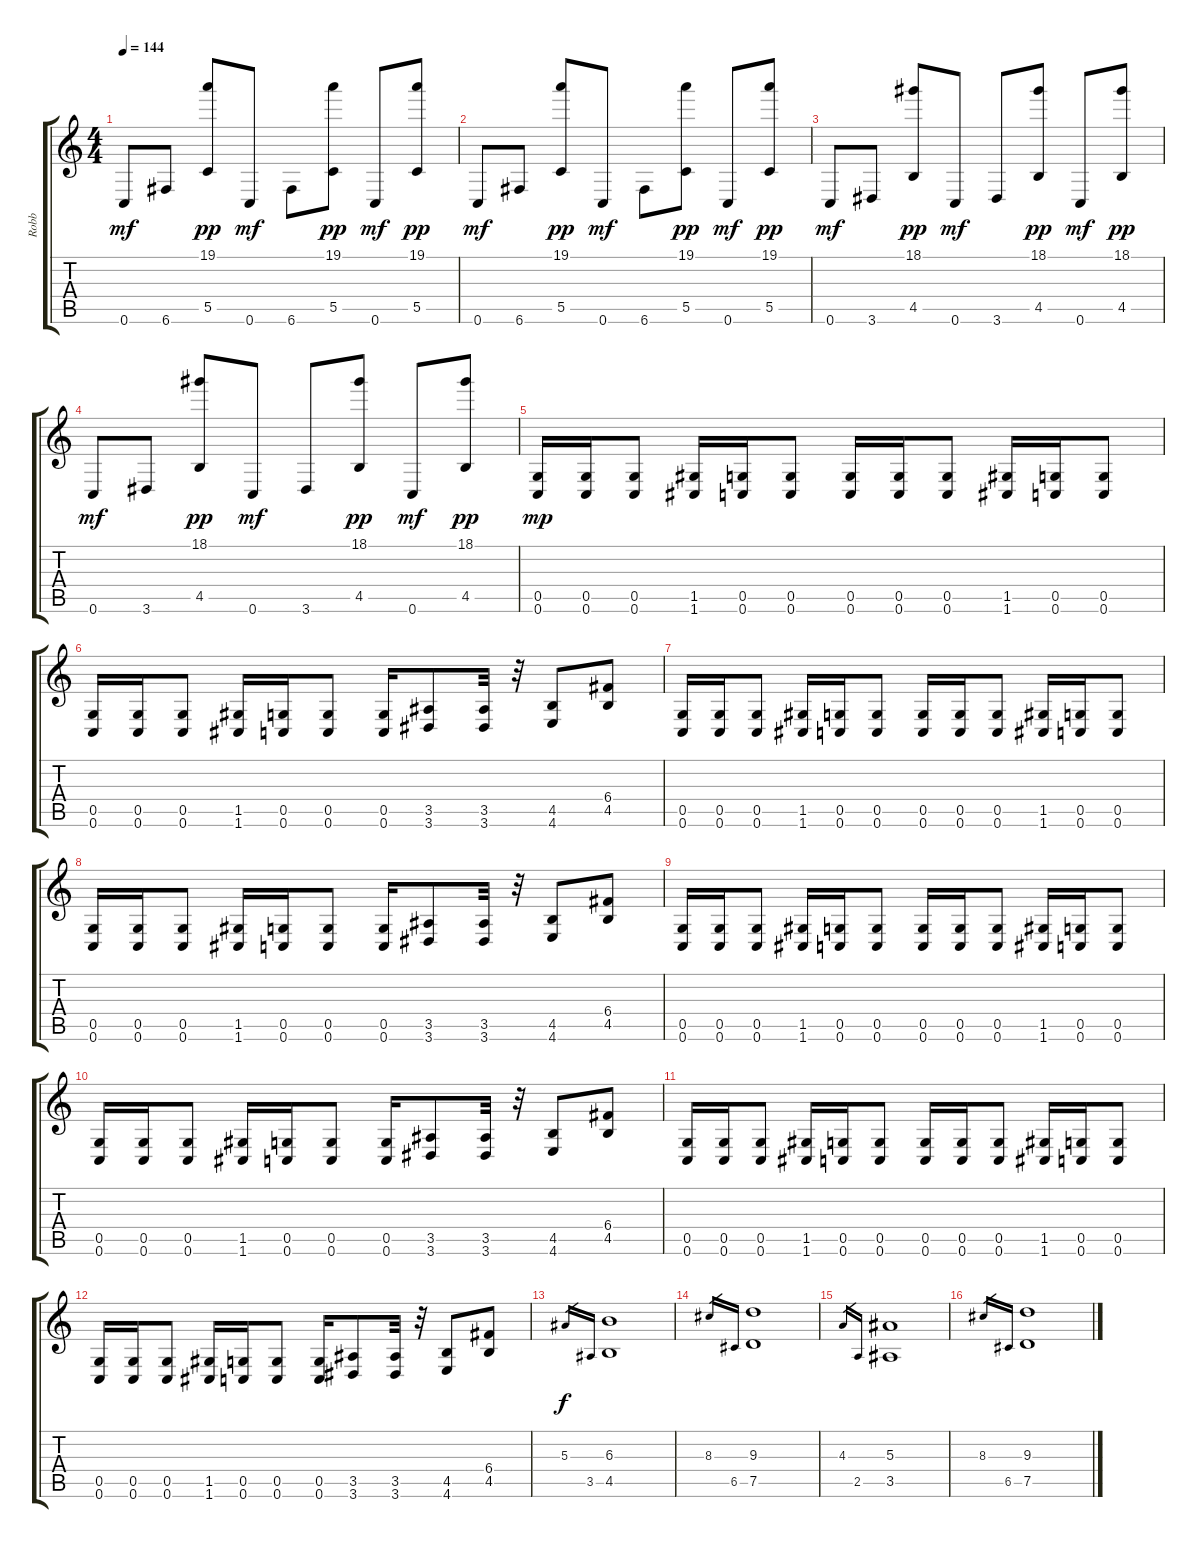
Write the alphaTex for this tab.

\track ("Robb" "Robb") {instrument distortionguitar}
\staff {score tabs}
\tuning (D4 A3 F3 C3 G2 C2) {hide}
\ts (4 4)
\tempo 144
\clef g2
\ks c
0.6.8{dy mf} 6.6.8 (19.1 5.5).8{dy pp} 0.6.8{dy mf} 6.6.8 (19.1 5.5).8{dy pp} 0.6.8{dy mf} (19.1 5.5).8{dy pp} |
0.6.8{dy mf} 6.6.8 (19.1 5.5).8{dy pp} 0.6.8{dy mf} 6.6.8 (19.1 5.5).8{dy pp} 0.6.8{dy mf} (19.1 5.5).8{dy pp} |
0.6.8{dy mf} 3.6.8 (18.1 4.5).8{dy pp} 0.6.8{dy mf} 3.6.8 (18.1 4.5).8{dy pp} 0.6.8{dy mf} (18.1 4.5).8{dy pp} |
0.6.8{dy mf} 3.6.8 (18.1 4.5).8{dy pp} 0.6.8{dy mf} 3.6.8 (18.1 4.5).8{dy pp} 0.6.8{dy mf} (18.1 4.5).8{dy pp} |
(0.5 0.6).16{dy mp} (0.5 0.6).16 (0.5 0.6).8 (1.5 1.6).16 (0.5 0.6).16 (0.5 0.6).8 (0.5 0.6).16 (0.5 0.6).16 (0.5 0.6).8 (1.5 1.6).16 (0.5 0.6).16 (0.5 0.6).8 |
(0.5 0.6).16 (0.5 0.6).16 (0.5 0.6).8 (1.5 1.6).16 (0.5 0.6).16 (0.5 0.6).8 (0.5 0.6).16 (3.5 3.6).8 (3.5 3.6).32 r.32 (4.5 4.6).8 (6.4 4.5).8 |
(0.5 0.6).16 (0.5 0.6).16 (0.5 0.6).8 (1.5 1.6).16 (0.5 0.6).16 (0.5 0.6).8 (0.5 0.6).16 (0.5 0.6).16 (0.5 0.6).8 (1.5 1.6).16 (0.5 0.6).16 (0.5 0.6).8 |
(0.5 0.6).16 (0.5 0.6).16 (0.5 0.6).8 (1.5 1.6).16 (0.5 0.6).16 (0.5 0.6).8 (0.5 0.6).16 (3.5 3.6).8 (3.5 3.6).32 r.32 (4.5 4.6).8 (6.4 4.5).8 |
(0.5 0.6).16 (0.5 0.6).16 (0.5 0.6).8 (1.5 1.6).16 (0.5 0.6).16 (0.5 0.6).8 (0.5 0.6).16 (0.5 0.6).16 (0.5 0.6).8 (1.5 1.6).16 (0.5 0.6).16 (0.5 0.6).8 |
(0.5 0.6).16 (0.5 0.6).16 (0.5 0.6).8 (1.5 1.6).16 (0.5 0.6).16 (0.5 0.6).8 (0.5 0.6).16 (3.5 3.6).8 (3.5 3.6).32 r.32 (4.5 4.6).8 (6.4 4.5).8 |
(0.5 0.6).16 (0.5 0.6).16 (0.5 0.6).8 (1.5 1.6).16 (0.5 0.6).16 (0.5 0.6).8 (0.5 0.6).16 (0.5 0.6).16 (0.5 0.6).8 (1.5 1.6).16 (0.5 0.6).16 (0.5 0.6).8 |
(0.5 0.6).16 (0.5 0.6).16 (0.5 0.6).8 (1.5 1.6).16 (0.5 0.6).16 (0.5 0.6).8 (0.5 0.6).16 (3.5 3.6).8 (3.5 3.6).32 r.32 (4.5 4.6).8 (6.4 4.5).8 |
5.3.16{gr dy f} 3.5.16{gr} (6.3 4.5).1 |
8.3.16{gr} 6.5.16{gr} (9.3 7.5).1 |
4.3.16{gr} 2.5.16{gr} (5.3 3.5).1 |
8.3.16{gr} 6.5.16{gr} (9.3 7.5).1
